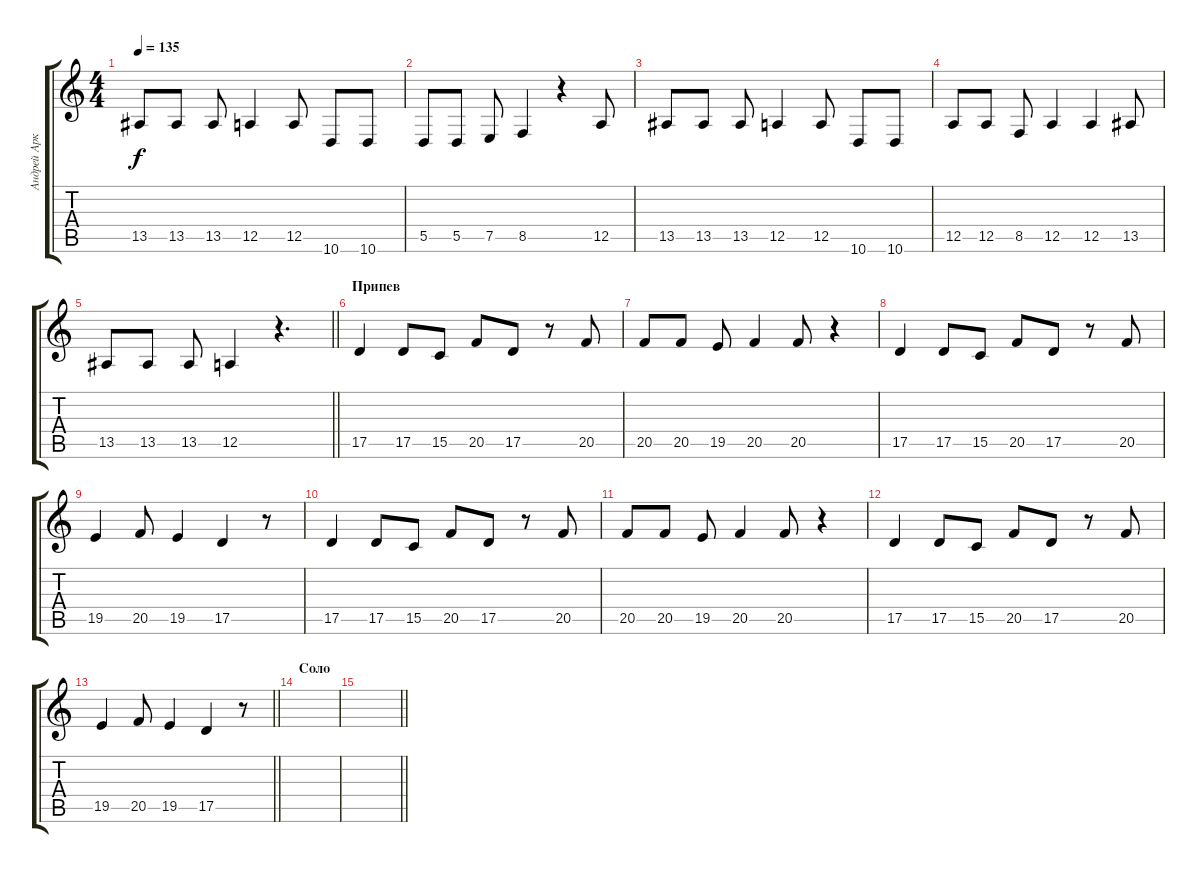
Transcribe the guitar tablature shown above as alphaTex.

\track ("Андрей Аркадивич" "Андрей Арк") {instrument altosax}
\staff {score tabs}
\tuning (E4 B3 G3 D3 A2 E2) {hide}
\ts (4 4)
\tempo 135
\clef g2
\ks c
13.5.8{dy f} 13.5.8 13.5.8 12.5.4 12.5.8 10.6.8 10.6.8 |
5.5.8 5.5.8 7.5.8 8.5.4 r.4 12.5.8 |
13.5.8 13.5.8 13.5.8 12.5.4 12.5.8 10.6.8 10.6.8 |
12.5.8 12.5.8 8.5.8 12.5.4 12.5.4 13.5.8 |
\barLineRight lightlight
13.5.8 13.5.8 13.5.8 12.5.4 r.4{d} |
\section ("" "Припев")
17.5.4 17.5.8 15.5.8 20.5.8 17.5.8 r.8 20.5.8 |
20.5.8 20.5.8 19.5.8 20.5.4 20.5.8 r.4 |
17.5.4 17.5.8 15.5.8 20.5.8 17.5.8 r.8 20.5.8 |
19.5.4 20.5.8 19.5.4 17.5.4 r.8 |
17.5.4 17.5.8 15.5.8 20.5.8 17.5.8 r.8 20.5.8 |
20.5.8 20.5.8 19.5.8 20.5.4 20.5.8 r.4 |
17.5.4 17.5.8 15.5.8 20.5.8 17.5.8 r.8 20.5.8 |
\barLineRight lightlight
19.5.4 20.5.8 19.5.4 17.5.4 r.8 |
\section ("" "Соло")
|
\barLineRight lightlight
